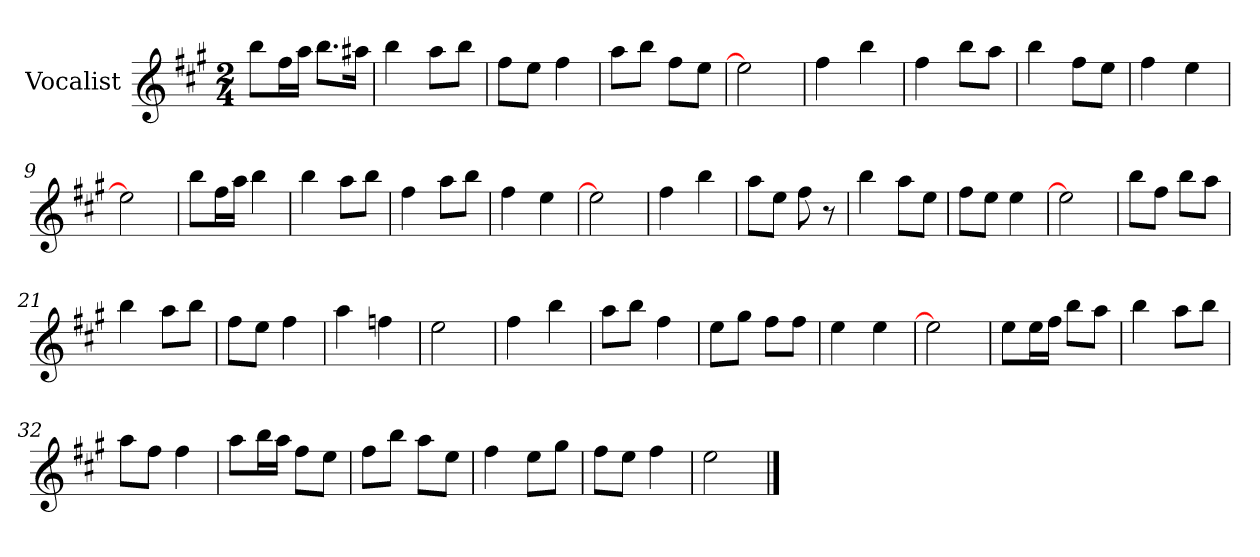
**kern
*part1
*staff1
*I"Vocalist
*k[f#c#g#]
*A:
*M2/4
=
8bbL
16ff#L
16aaJJ
8.bbL
16aa#XJk
=1
4bb
8aaL
8bbJ
=2
8ff#L
8eeJ
4ff#
=3
8aaL
8bbJ
8ff#L
8eeJ
=4
2ee]
=5
4ff#
4bb
=6
4ff#
8bbL
8aaJ
=7
4bb
8ff#L
8eeJ
=8
4ff#
4ee
=9
2ee]
=10
8bbL
16ff#L
16aaJJ
4bb
=11
4bb
8aaL
8bbJ
=12
4ff#
8aaL
8bbJ
=13
4ff#
4ee
=14
2ee]
=15
4ff#
4bb
=16
8aaL
8eeJ
8ff#
8r
=17
4bb
8aaL
8eeJ
=18
8ff#L
8eeJ
4ee
=19
2ee]
=20
8bbL
8ff#J
8bbL
8aaJ
=21
4bb
8aaL
8bbJ
=22
8ff#L
8eeJ
4ff#
=23
4aa
4ffn
=24
2ee
=25
4ff#
4bb
=26
8aaL
8bbJ
4ff#
=27
8eeL
8gg#J
8ff#L
8ff#J
=28
4ee
4ee
=29
2ee]
=30
8eeL
16eeL
16ff#JJ
8bbL
8aaJ
=31
4bb
8aaL
8bbJ
=32
8aaL
8ff#J
4ff#
=33
8aaL
16bbL
16aaJJ
8ff#L
8eeJ
=34
8ff#L
8bbJ
8aaL
8eeJ
=35
4ff#
8eeL
8gg#J
=36
8ff#L
8eeJ
4ff#
=37
2ee
==
*-
